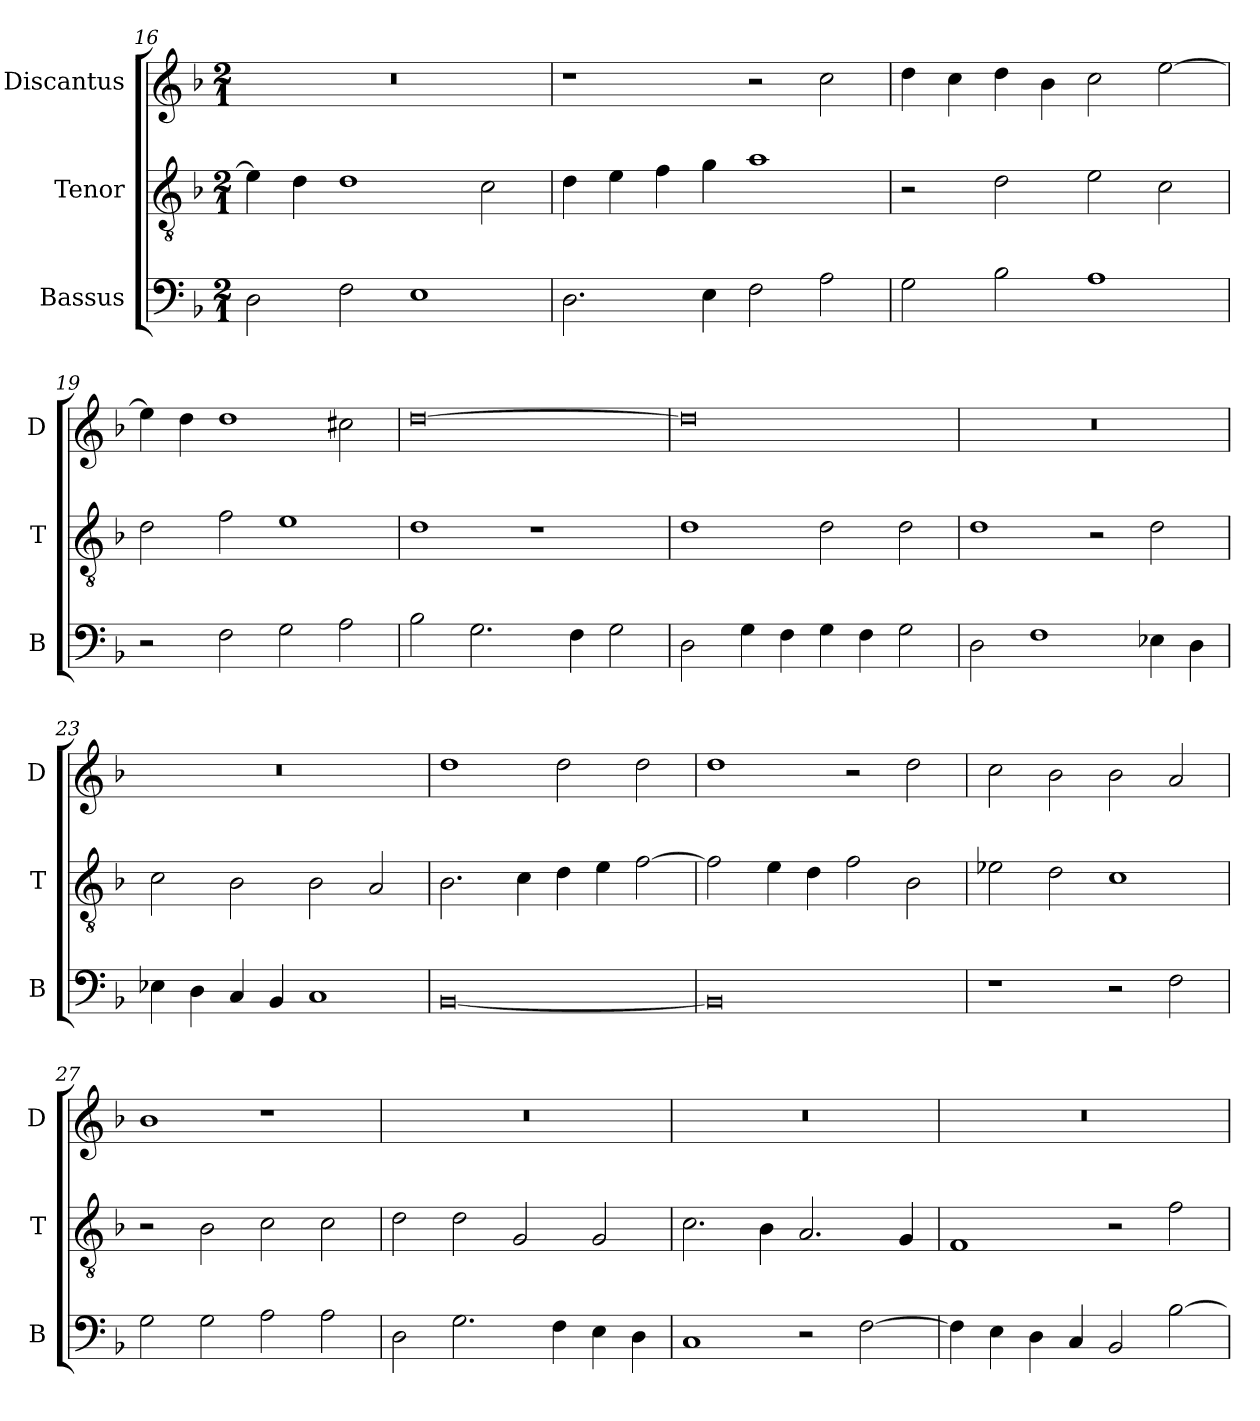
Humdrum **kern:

**kern	**kern	**kern
*part3	*part2	*part1
*staff3	*staff2	*staff1
*I"Bassus	*I"Tenor	*I"Discantus
*I'B	*I'T	*I'D
*clefF4	*clefGv2	*clefG2
*k[b-]	*k[b-]	*k[b-]
*M2/1	*M2/1	*M2/1
=16	=16	=16
2D\	4e\]	0r
.	4d\	.
2F\	1d	.
1E	.	.
.	2c\	.
=17	=17	=17
2.D\	4d\	1r
.	4e\	.
.	4f\	.
4E\	4g\	.
2F\	1a	2r
2A\	.	2cc\
=18	=18	=18
2G\	2r	4dd\
.	.	4cc\
2B-\	2d\	4dd\
.	.	4b-\
1A	2e\	2cc\
.	2c\	[2ee\
=19	=19	=19
2r	2d\	4ee\]
.	.	4dd\
2F\	2f\	1dd
2G\	1e	.
2A\	.	2cc#X\
=20	=20	=20
2B-\	1d	[0dd
2.G\	.	.
.	1r	.
4F\	.	.
2G\	.	.
=21	=21	=21
2D\	1d	0dd]
4G\	.	.
4F\	.	.
4G\	2d\	.
4F\	.	.
2G\	2d\	.
=22	=22	=22
2D\	1d	0r
1F	.	.
.	2r	.
4E-X\	2d\	.
4D\	.	.
=23	=23	=23
4E-X\	2c\	0r
4D\	.	.
4C/	2B-\	.
4BB-/	.	.
1C	2B-\	.
.	2A/	.
=24	=24	=24
[0BB-	2.B-\	1dd
.	4c\	.
.	4d\	2dd\
.	4e\	.
.	[2f\	2dd\
=25	=25	=25
0BB-]	2f\]	1dd
.	4e\	.
.	4d\	.
.	2f\	2r
.	2B-\	2dd\
=26	=26	=26
1r	2e-X\	2cc\
.	2d\	2b-\
2r	1c	2b-\
2F\	.	2a/
=27	=27	=27
2G\	2r	1b-
2G\	2B-\	.
2A\	2c\	1r
2A\	2c\	.
=28	=28	=28
2D\	2d\	0r
2.G\	2d\	.
.	2G/	.
4F\	.	.
4E\	2G/	.
4D\	.	.
=29	=29	=29
1C	2.c\	0r
.	4B-\	.
2r	2.A/	.
[2F\	.	.
.	4G/	.
=30	=30	=30
4F\]	1F	0r
4E\	.	.
4D\	.	.
4C/	.	.
2BB-/	2r	.
[2B-\	2f\	.
=	=	=
*-	*-	*-
